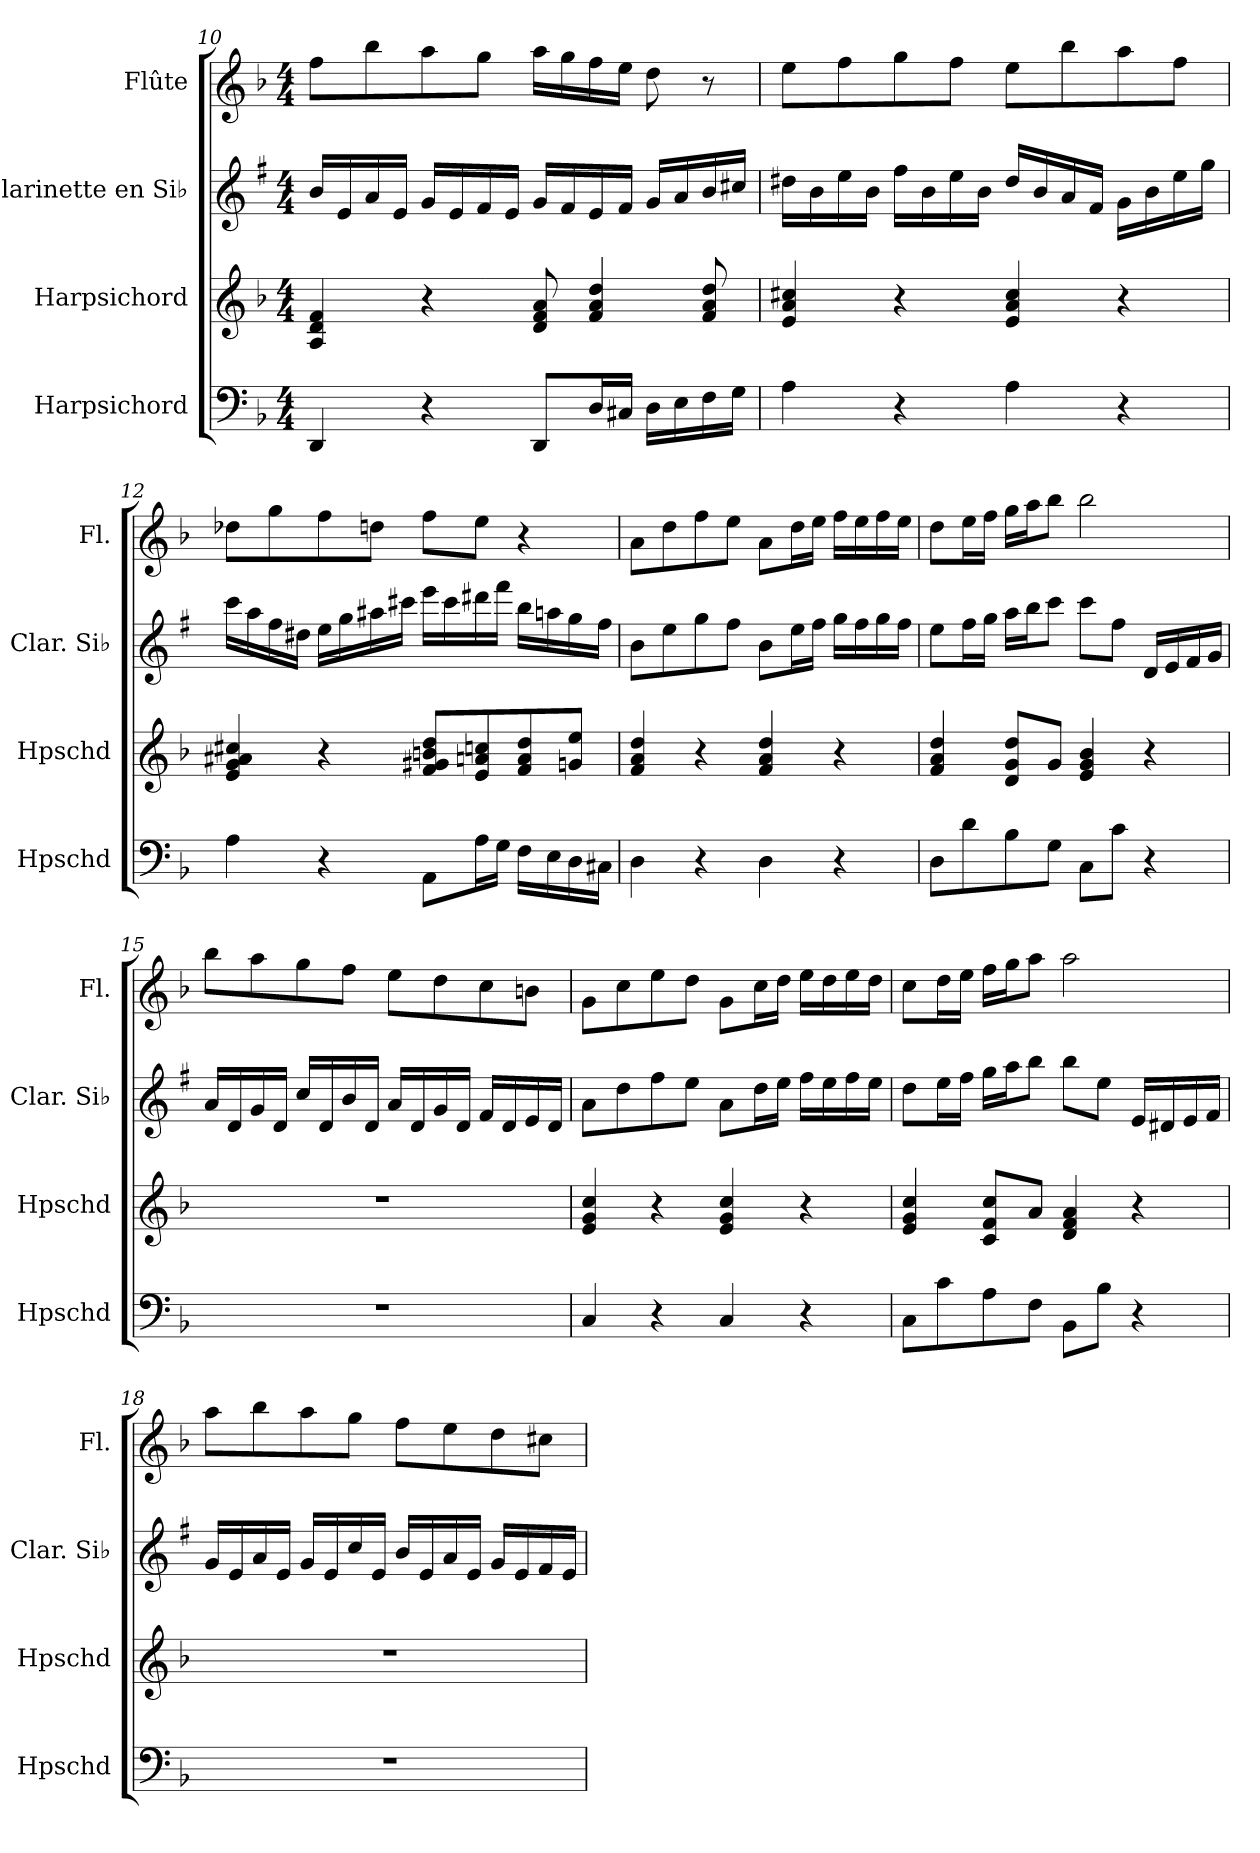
**kern	**kern	**kern	**kern
*part4	*part3	*part2	*part1
*staff4	*staff3	*staff2	*staff1
*I"Harpsichord	*I"Harpsichord	*I"Clarinette en Si♭	*I"Flûte
*I'Hpschd	*I'Hpschd	*I'Clar. Si♭	*I'Fl.
!!LO:LB:g=z
*clefF4	*clefG2	*clefG2	*clefG2
*	*	*ITrd1c2	*
*k[b-]	*k[b-]	*k[b-]	*k[b-]
*M4/4	*M4/4	*M4/4	*M4/4
=10	=10	=10	=10
4DD/	4A/ 4d/ 4f/	16a/LL	8ff\L
.	.	16d/	.
.	.	16g/	8bb-\
.	.	16d/JJ	.
4r	4r	16f/LL	8aa\
.	.	16d/	.
.	.	16e/	8gg\J
.	.	16d/JJ	.
8DD/L	8d/ 8f/ 8a/	16f/LL	16aa\LL
.	.	16e/	16gg\
16D/L	4f/ 4a/ 4dd/	16d/	16ff\
16C#X/JJ	.	16e/JJ	16ee\JJ
16D\LL	.	16f/LL	8dd\
16E\	.	16g/	.
16F\	8f/ 8a/ 8dd/	16a/	8r
16G\JJ	.	16bn/JJ	.
=11	=11	=11	=11
4A\	4e/ 4a/ 4cc#X/	16cc#X\LL	8ee\L
.	.	16a\	.
.	.	16dd\	8ff\
.	.	16a\JJ	.
4r	4r	16ee\LL	8gg\
.	.	16a\	.
.	.	16dd\	8ff\J
.	.	16a\JJ	.
4A\	4e/ 4a/ 4cc#/	16cc#/LL	8ee\L
.	.	16a/	.
.	.	16g/	8bb-\
.	.	16e/JJ	.
4r	4r	16f\LL	8aa\
.	.	16a\	.
.	.	16dd\	8ff\J
.	.	16ff\JJ	.
!!LO:PB:g=z
=12	=12	=12	=12
4A\	4e/ 4g/ 4a#X/ 4cc#X/	16bb-\LL	8dd-X\L
.	.	16gg\	.
.	.	16ee\	8gg\
.	.	16cc#X\JJ	.
4r	4r	16dd\LL	8ff\
.	.	16ff\	.
.	.	16gg#X\	8ddn\J
.	.	16bbn\JJ	.
8AA\L	8f/ 8g#X/ 8bn/ 8dd/L	16ddd\LL	8ff\L
.	.	16bb\	.
16A\L	8e/ 8an/ 8ccn/	16ccc#X\	8ee\J
16G\JJ	.	16eee\JJ	.
16F\LL	8f/ 8a/ 8dd/	16aa\LL	4r
16E\	.	16ggn\	.
16D\	8gn/ 8ee/J	16ff\	.
16C#X\JJ	.	16ee\JJ	.
=13	=13	=13	=13
4D\	4f/ 4a/ 4dd/	8a\L	8a\L
.	.	8dd\	8dd\
4r	4r	8ff\	8ff\
.	.	8ee\J	8ee\J
4D\	4f/ 4a/ 4dd/	8a\L	8a\L
.	.	16dd\L	16dd\L
.	.	16ee\JJ	16ee\JJ
4r	4r	16ff\LL	16ff\LL
.	.	16ee\	16ee\
.	.	16ff\	16ff\
.	.	16ee\JJ	16ee\JJ
=14	=14	=14	=14
8D\L	4f/ 4a/ 4dd/	8dd\L	8dd\L
8d\	.	16ee\L	16ee\L
.	.	16ff\JJ	16ff\JJ
8B-\	8d/ 8g/ 8dd/L	16gg\LL	16gg\LL
.	.	16aa\J	16aa\J
8G\J	8g/J	8bb-\J	8bb-\J
8C\L	4e/ 4g/ 4b-/	8bb-\L	2bb-\
8c\J	.	8ee\J	.
4r	4r	16c/LL	.
.	.	16d/	.
.	.	16e/	.
.	.	16f/JJ	.
!!LO:LB:g=z
=15	=15	=15	=15
1r	1r	16g/LL	8bb-\L
.	.	16c/	.
.	.	16f/	8aa\
.	.	16c/JJ	.
.	.	16b-/LL	8gg\
.	.	16c/	.
.	.	16a/	8ff\J
.	.	16c/JJ	.
.	.	16g/LL	8ee\L
.	.	16c/	.
.	.	16f/	8dd\
.	.	16c/JJ	.
.	.	16e/LL	8cc\
.	.	16c/	.
.	.	16d/	8bn\J
.	.	16c/JJ	.
=16	=16	=16	=16
4C/	4e/ 4g/ 4cc/	8g\L	8g\L
.	.	8cc\	8cc\
4r	4r	8ee\	8ee\
.	.	8dd\J	8dd\J
4C/	4e/ 4g/ 4cc/	8g\L	8g\L
.	.	16cc\L	16cc\L
.	.	16dd\JJ	16dd\JJ
4r	4r	16ee\LL	16ee\LL
.	.	16dd\	16dd\
.	.	16ee\	16ee\
.	.	16dd\JJ	16dd\JJ
=17	=17	=17	=17
8C\L	4e/ 4g/ 4cc/	8cc\L	8cc\L
8c\	.	16dd\L	16dd\L
.	.	16ee\JJ	16ee\JJ
8A\	8c/ 8f/ 8cc/L	16ff\LL	16ff\LL
.	.	16gg\J	16gg\J
8F\J	8a/J	8aa\J	8aa\J
8BB-\L	4d/ 4f/ 4a/	8aa\L	2aa\
8B-\J	.	8dd\J	.
4r	4r	16d/LL	.
.	.	16c#X/	.
.	.	16d/	.
.	.	16e/JJ	.
!!LO:PB:g=z
=18	=18	=18	=18
1r	1r	16f/LL	8aa\L
.	.	16d/	.
.	.	16g/	8bb-\
.	.	16d/JJ	.
.	.	16f/LL	8aa\
.	.	16d/	.
.	.	16b-/	8gg\J
.	.	16d/JJ	.
.	.	16a/LL	8ff\L
.	.	16d/	.
.	.	16g/	8ee\
.	.	16d/JJ	.
.	.	16f/LL	8dd\
.	.	16d/	.
.	.	16e/	8cc#X\J
.	.	16d/JJ	.
=	=	=	=
*-	*-	*-	*-
